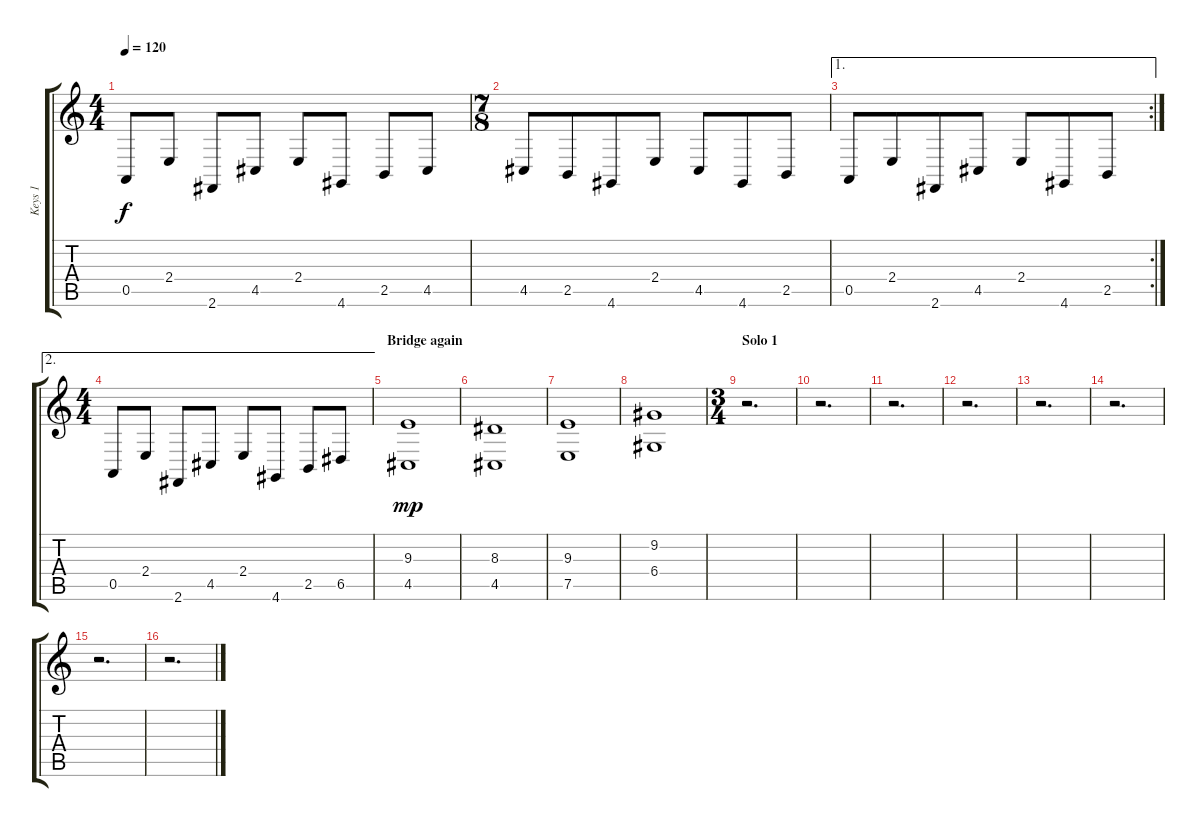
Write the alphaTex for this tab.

\track ("Keys 1" "Keys 1") {instrument musicbox}
\staff {score tabs}
\tuning (E4 B3 G3 D3 A2 E2) {hide}
\ts (4 4)
\tempo 120
\clef g2
\ks c
0.5.8{dy f} 2.4.8 2.6.8 4.5.8 2.4.8 4.6.8 2.5.8 4.5.8 |
\ts (7 8)
4.5.8 2.5.8 4.6.8 2.4.8 4.5.8 4.6.8 2.5.8 |
\ae 1
\rc 2
0.5.8 2.4.8 2.6.8 4.5.8 2.4.8 4.6.8 2.5.8 |
\ae 2
\ts (4 4)
0.5.8 2.4.8 2.6.8 4.5.8 2.4.8 4.6.8 2.5.8 6.5.8 |
\section ("" "Bridge again")
(9.3 4.5).1{dy mp instrument stringensemble1} |
(8.3 4.5).1 |
(9.3 7.5).1 |
(9.2 6.4).1 |
\ts (3 4)
\section ("" "Solo 1")
r.2{d} |
r.2{d} |
r.2{d} |
r.2{d} |
r.2{d} |
r.2{d} |
r.2{d} |
r.2{d}
